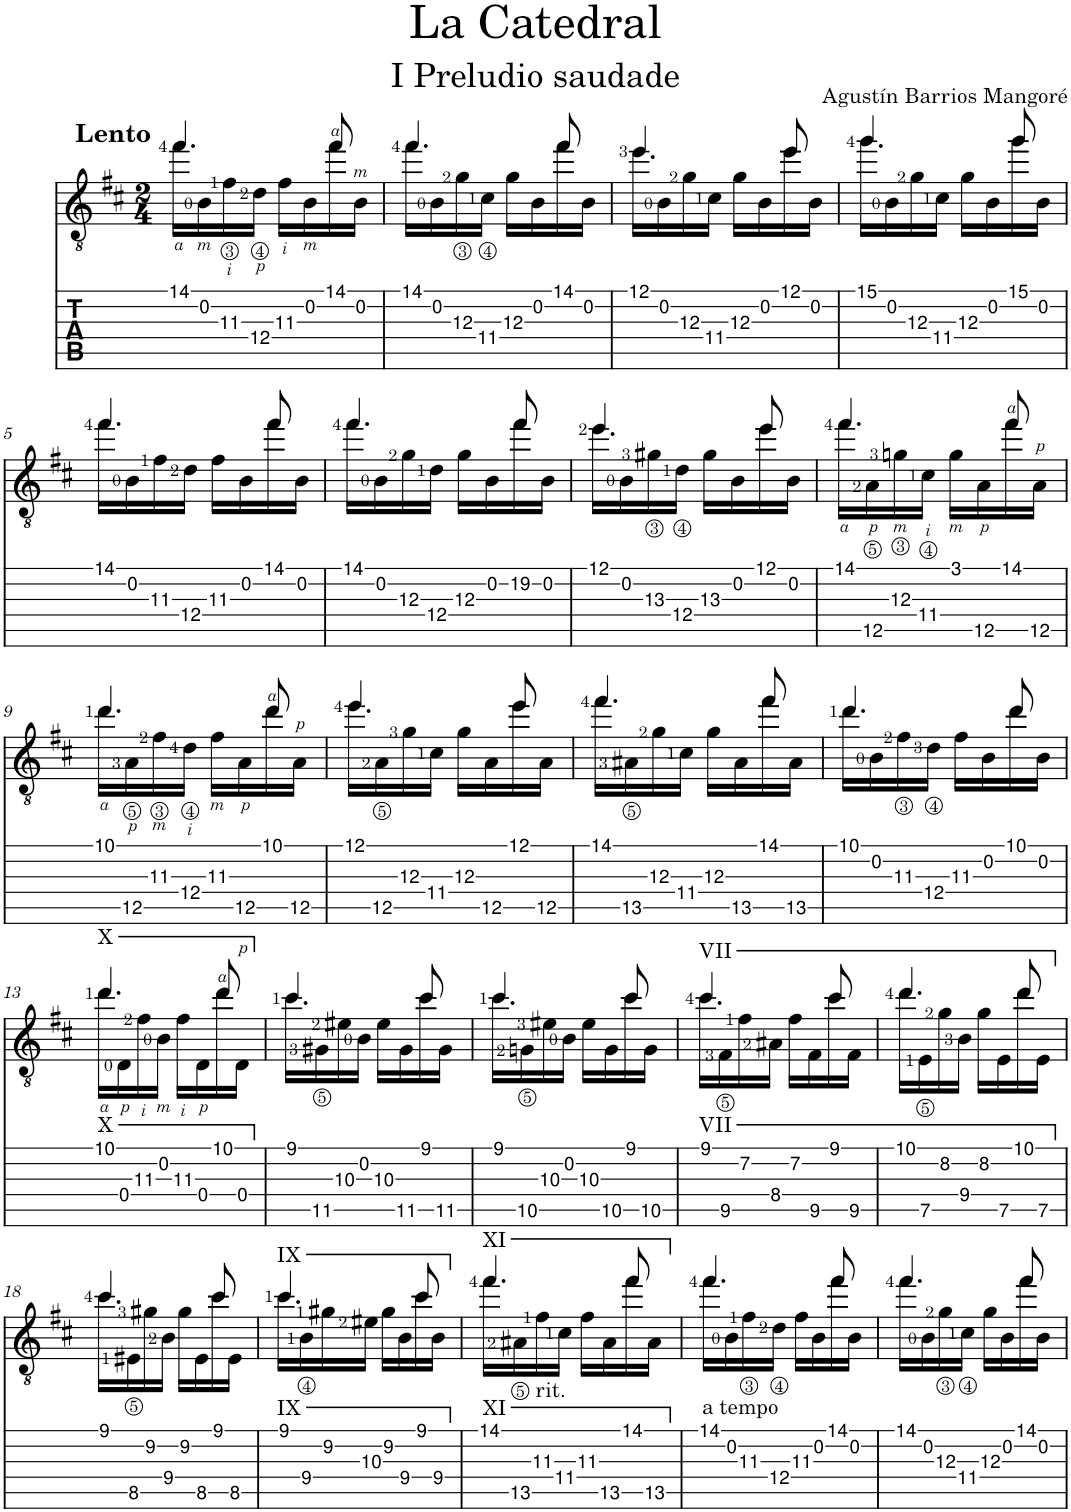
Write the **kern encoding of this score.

**kern	**kern
*part1	*part1
*staff2	*staff1
*I"Classical Guitar	*
*stria6	*
*	*clefGv2
*k[f#c#]	*k[f#c#]
*b:	*b:
*M2/4	*M2/4
=1	=1
*^	*^
!	!	!LO:TX:a:B:t=Lento	!
16ff#LL	4.ff#	16ff#\LL	4.ff#/
16BJ	.	16B\	.
16f#L	.	16f#<\	.
16dJJ	.	16d<\JJ	.
16f#LL	.	16f#\LL	.
16BJ	.	16B\	.
16ff#L	8ff#	16ff#>\	8ff#/
16BJJ	.	16B>\JJ	.
=2	=2	=2	=2
16ff#LL	4.ff#	16ff#\LL	4.ff#/
16BJ	.	16B\	.
16gL	.	16g<\	.
16c#JJ	.	16c#<\JJ	.
16gLL	.	16g\LL	.
16BJ	.	16B\	.
16ff#L	8ff#	16ff#\	8ff#/
16BJJ	.	16B\JJ	.
=3	=3	=3	=3
16eeLL	4.ee	16ee\LL	4.ee/
16BJ	.	16B\	.
16gL	.	16g\	.
16c#JJ	.	16c#\JJ	.
16gLL	.	16g\LL	.
16BJ	.	16B\	.
16eeL	8ee	16ee\	8ee/
16BJJ	.	16B\JJ	.
=4	=4	=4	=4
16ggLL	4.gg	16gg\LL	4.gg/
16BJ	.	16B\	.
16gL	.	16g\	.
16c#JJ	.	16c#\JJ	.
16gLL	.	16g\LL	.
16BJ	.	16B\	.
16ggL	8gg	16gg\	8gg/
16BJJ	.	16B\JJ	.
!!LO:LB:g=z	!!
=5	=5	=5	=5
16ff#LL	4.ff#	16ff#\LL	4.ff#/
16BJ	.	16B\	.
16f#L	.	16f#\	.
16dJJ	.	16d\JJ	.
16f#LL	.	16f#\LL	.
16BJ	.	16B\	.
16ff#L	8ff#	16ff#\	8ff#/
16BJJ	.	16B\JJ	.
=6	=6	=6	=6
16ff#LL	4.ff#	16ff#\LL	4.ff#/
16BJ	.	16B\	.
16gL	.	16g\	.
16dJJ	.	16d\JJ	.
16gLL	.	16g\LL	.
16BJ	.	16B\	.
16ff#L	8ff#	16ff#\	8ff#/
16BJJ	.	16B\JJ	.
=7	=7	=7	=7
16eeLL	4.ee	16ee\LL	4.ee/
16BJ	.	16B\	.
16g#XL	.	16g#X<\	.
16dJJ	.	16d<\JJ	.
16g#LL	.	16g#\LL	.
16BJ	.	16B\	.
16eeL	8ee	16ee\	8ee/
16BJJ	.	16B\JJ	.
=8	=8	=8	=8
16ff#LL	4.ff#	16ff#\LL	4.ff#/
16AJ	.	16A<\	.
16gnL	.	16gn<\	.
16c#JJ	.	16c#<\JJ	.
16gLL	.	16g\LL	.
16AJ	.	16A\	.
16ff#L	8ff#	16ff#>\	8ff#/
16AJJ	.	16A>\JJ	.
!!LO:LB:g=z	!!
=9	=9	=9	=9
16ddLL	4.dd	16dd\LL	4.dd/
16AJ	.	16A<\	.
16f#L	.	16f#<\	.
16dJJ	.	16d<\JJ	.
16f#LL	.	16f#\LL	.
16AJ	.	16A\	.
16ddL	8dd	16dd>\	8dd/
16AJJ	.	16A>\JJ	.
=10	=10	=10	=10
16eeLL	4.ee	16ee\LL	4.ee/
16AJ	.	16A<\	.
16gL	.	16g\	.
16c#JJ	.	16c#\JJ	.
16gLL	.	16g\LL	.
16AJ	.	16A\	.
16eeL	8ee	16ee\	8ee/
16AJJ	.	16A\JJ	.
=11	=11	=11	=11
16ff#LL	4.ff#	16ff#\LL	4.ff#/
16A#XJ	.	16A#X<\	.
16gL	.	16g\	.
16c#JJ	.	16c#\JJ	.
16gLL	.	16g\LL	.
16A#J	.	16A#\	.
16ff#L	8ff#	16ff#\	8ff#/
16A#JJ	.	16A#\JJ	.
=12	=12	=12	=12
16ddLL	4.dd	16dd\LL	4.dd/
16BJ	.	16B\	.
16f#L	.	16f#<\	.
16dJJ	.	16d<\JJ	.
16f#LL	.	16f#\LL	.
16BJ	.	16B\	.
16ddL	8dd	16dd\	8dd/
16BJJ	.	16B\JJ	.
!!LO:LB:g=z	!!
=13	=13	=13	=13
!	!	!LO:TX:a:t=X	!
!LO:TX:a:t=X	!	!	!
16ddLL	4.dd	16dd\LL	4.dd/
16DJ	.	16D\	.
16f#L	.	16f#\	.
16BJJ	.	16B\JJ	.
16f#LL	.	16f#\LL	.
16DJ	.	16D\	.
16ddL	8dd	16dd>\	8dd/
16DJJ	.	16D>\JJ	.
=14	=14	=14	=14
16cc#LL	4.cc#	16cc#\LL	4.cc#/
16G#XJ	.	16G#X<\	.
16e#XL	.	16e#X\	.
16BJJ	.	16B\JJ	.
16e#LL	.	16e#\LL	.
16G#J	.	16G#\	.
16cc#L	8cc#	16cc#\	8cc#/
16G#JJ	.	16G#\JJ	.
=15	=15	=15	=15
16cc#LL	4.cc#	16cc#\LL	4.cc#/
16GnJ	.	16Gn<\	.
16e#XL	.	16e#X\	.
16BJJ	.	16B\JJ	.
16e#LL	.	16e#\LL	.
16GJ	.	16G\	.
16cc#L	8cc#	16cc#\	8cc#/
16GJJ	.	16G\JJ	.
=16	=16	=16	=16
!	!	!LO:TX:a:t=VII	!
!LO:TX:a:t=VII	!	!	!
16cc#LL	4.cc#	16cc#\LL	4.cc#/
16F#J	.	16F#<\	.
16f#L	.	16f#\	.
16A#XJJ	.	16A#X\JJ	.
16f#LL	.	16f#\LL	.
16F#J	.	16F#\	.
16cc#L	8cc#	16cc#\	8cc#/
16F#JJ	.	16F#\JJ	.
=17	=17	=17	=17
16ddLL	4.dd	16dd\LL	4.dd/
16EJ	.	16E<\	.
16gL	.	16g\	.
16BJJ	.	16B\JJ	.
16gLL	.	16g\LL	.
16EJ	.	16E\	.
16ddL	8dd	16dd\	8dd/
16EJJ	.	16E\JJ	.
!!LO:LB:g=z	!!
=18	=18	=18	=18
16cc#LL	4.cc#	16cc#\LL	4.cc#/
16E#XJ	.	16E#X<\	.
16g#XL	.	16g#X\	.
16BJJ	.	16B\JJ	.
16g#LL	.	16g#\LL	.
16E#J	.	16E#\	.
16cc#L	8cc#	16cc#\	8cc#/
16E#JJ	.	16E#\JJ	.
=19	=19	=19	=19
!	!	!LO:TX:a:t=IX	!
!LO:TX:a:t=IX	!	!	!
16cc#LL	4.cc#	16cc#\LL	4.cc#/
16BJ	.	16B<\	.
16g#XL	.	16g#X\	.
16e#XJJ	.	16e#X\JJ	.
16g#LL	.	16g#\LL	.
16BJ	.	16B\	.
16cc#L	8cc#	16cc#\	8cc#/
16BJJ	.	16B\JJ	.
=20	=20	=20	=20
!	!	!LO:TX:a:t=XI	!
!LO:TX:a:t=XI	!	!	!
16ff#LL	4.ff#	16ff#\LL	4.ff#/
16A#XJ	.	16A#X<\	.
!	!	!LO:TX:b:t=rit.	!
16f#L	.	16f#\	.
16c#JJ	.	16c#\JJ	.
16f#LL	.	16f#\LL	.
16A#J	.	16A#\	.
16ff#L	8ff#	16ff#\	8ff#/
16A#JJ	.	16A#\JJ	.
=21	=21	=21	=21
!	!	!LO:TX:b:t=a tempo	!
16ff#LL	4.ff#	16ff#\LL	4.ff#/
16BJ	.	16B\	.
16f#L	.	16f#<\	.
16dJJ	.	16d<\JJ	.
16f#LL	.	16f#\LL	.
16BJ	.	16B\	.
16ff#L	8ff#	16ff#\	8ff#/
16BJJ	.	16B\JJ	.
=22	=22	=22	=22
16ff#LL	4.ff#	16ff#\LL	4.ff#/
16BJ	.	16B\	.
16gL	.	16g<\	.
16c#JJ	.	16c#<\JJ	.
16gLL	.	16g\LL	.
16BJ	.	16B\	.
16ff#L	8ff#	16ff#\	8ff#/
16BJJ	.	16B\JJ	.
*v	*v	*	*
*	*v	*v
=	=
*-	*-
